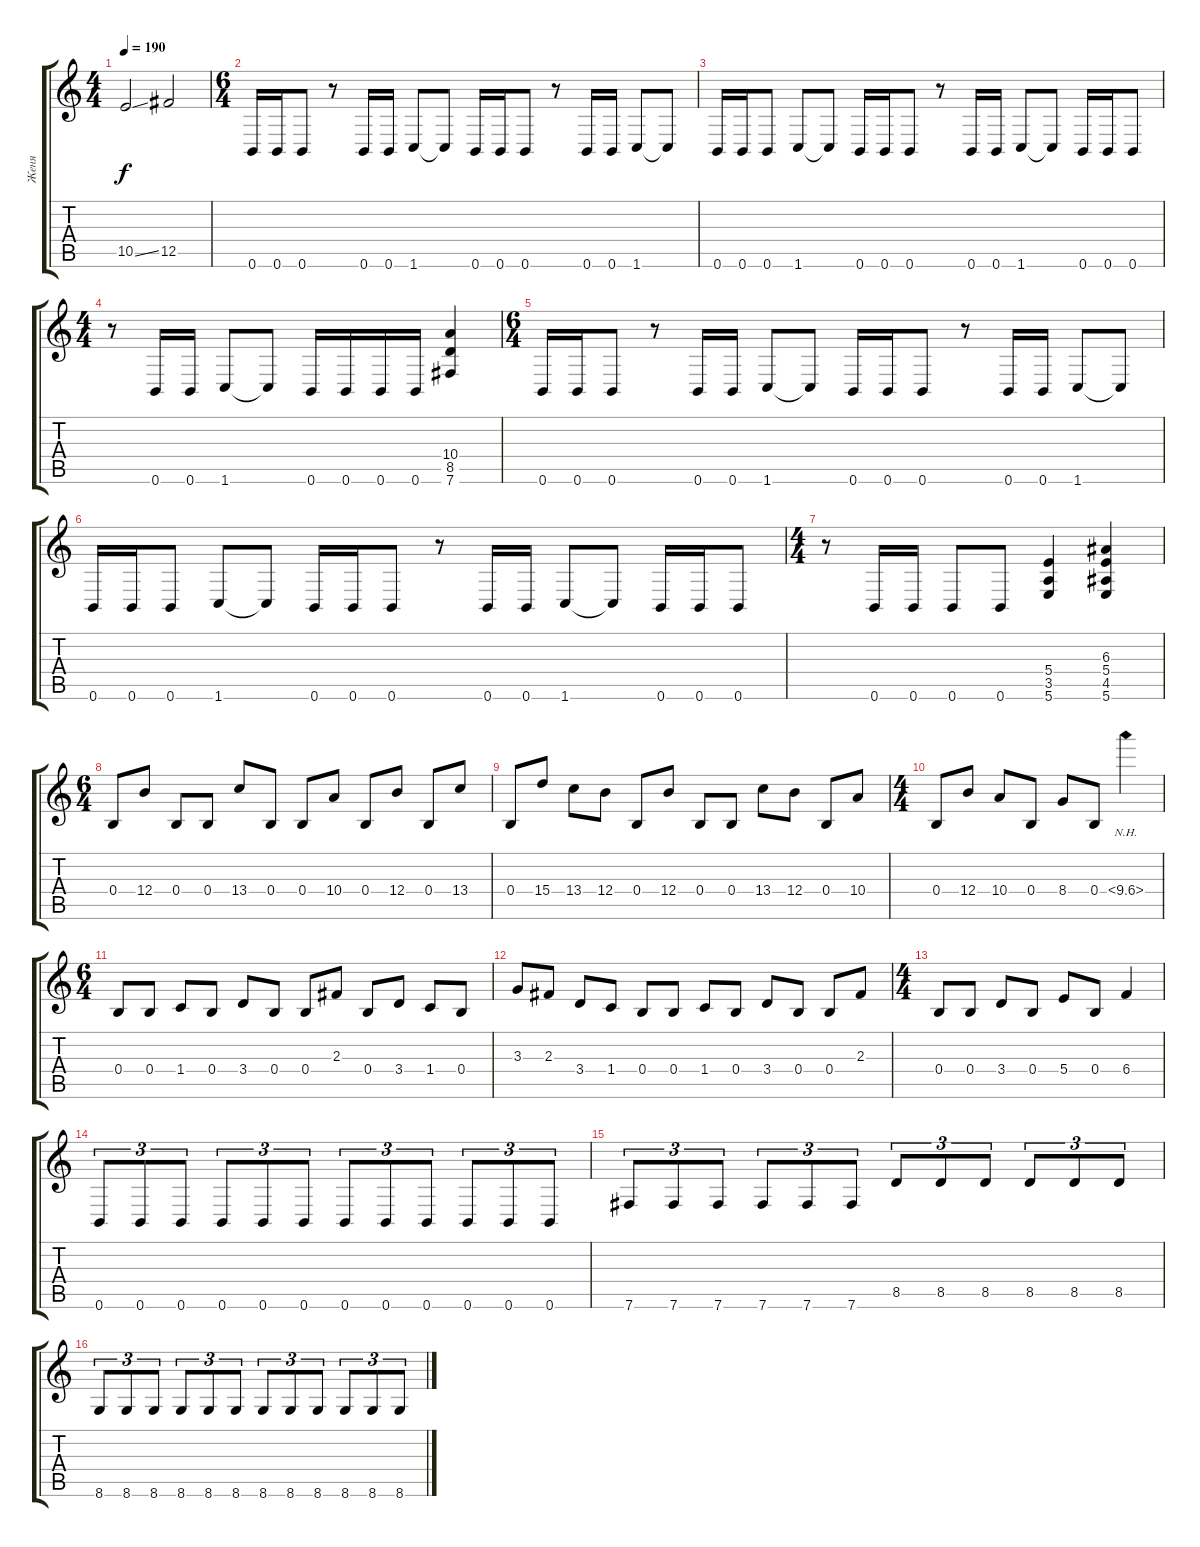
\track ("Женя" "Женя") {instrument distortionguitar}
\staff {score tabs}
\tuning (Db4 Ab3 E3 B2 Gb2 B1) {hide}
\ts (4 4)
\tempo 190
\clef g2
\ks c
10.5{ss}.2{dy f} 12.5.2 |
\ts (6 4)
0.6.16 0.6.16 0.6.8 r.8 0.6.16 0.6.16 1.6.8 1.6{t}.8 0.6.16 0.6.16 0.6.8 r.8 0.6.16 0.6.16 1.6.8 1.6{t}.8 |
0.6.16 0.6.16 0.6.8 1.6.8 1.6{t}.8 0.6.16 0.6.16 0.6.8 r.8 0.6.16 0.6.16 1.6.8 1.6{t}.8 0.6.16 0.6.16 0.6.8 |
\ts (4 4)
r.8 0.6.16 0.6.16 1.6.8 1.6{t}.8 0.6.16 0.6.16 0.6.16 0.6.16 (10.4 8.5 7.6).4 |
\ts (6 4)
0.6.16 0.6.16 0.6.8 r.8 0.6.16 0.6.16 1.6.8 1.6{t}.8 0.6.16 0.6.16 0.6.8 r.8 0.6.16 0.6.16 1.6.8 1.6{t}.8 |
0.6.16 0.6.16 0.6.8 1.6.8 1.6{t}.8 0.6.16 0.6.16 0.6.8 r.8 0.6.16 0.6.16 1.6.8 1.6{t}.8 0.6.16 0.6.16 0.6.8 |
\ts (4 4)
r.8 0.6.16 0.6.16 0.6.8 0.6.8 (5.4 3.5 5.6).4 (6.3 5.4 4.5 5.6).4 |
\ts (6 4)
0.4.8 12.4.8 0.4.8 0.4.8 13.4.8 0.4.8 0.4.8 10.4.8 0.4.8 12.4.8 0.4.8 13.4.8 |
0.4.8 15.4.8 13.4.8 12.4.8 0.4.8 12.4.8 0.4.8 0.4.8 13.4.8 12.4.8 0.4.8 10.4.8 |
\ts (4 4)
0.4.8 12.4.8 10.4.8 0.4.8 8.4.8 0.4.8 10.4{nh}.4{instrument guitarharmonics} |
\ts (6 4)
0.4.8{instrument distortionguitar} 0.4.8 1.4.8 0.4.8 3.4.8 0.4.8 0.4.8 2.3.8 0.4.8 3.4.8 1.4.8 0.4.8 |
3.3.8 2.3.8 3.4.8 1.4.8 0.4.8 0.4.8 1.4.8 0.4.8 3.4.8 0.4.8 0.4.8 2.3.8 |
\ts (4 4)
0.4.8 0.4.8 3.4.8 0.4.8 5.4.8 0.4.8 6.4.4 |
0.6.8{tu (3 2)} 0.6.8{tu (3 2)} 0.6.8{tu (3 2)} 0.6.8{tu (3 2)} 0.6.8{tu (3 2)} 0.6.8{tu (3 2)} 0.6.8{tu (3 2)} 0.6.8{tu (3 2)} 0.6.8{tu (3 2)} 0.6.8{tu (3 2)} 0.6.8{tu (3 2)} 0.6.8{tu (3 2)} |
7.6.8{tu (3 2)} 7.6.8{tu (3 2)} 7.6.8{tu (3 2)} 7.6.8{tu (3 2)} 7.6.8{tu (3 2)} 7.6.8{tu (3 2)} 8.5.8{tu (3 2)} 8.5.8{tu (3 2)} 8.5.8{tu (3 2)} 8.5.8{tu (3 2)} 8.5.8{tu (3 2)} 8.5.8{tu (3 2)} |
8.6.8{tu (3 2)} 8.6.8{tu (3 2)} 8.6.8{tu (3 2)} 8.6.8{tu (3 2)} 8.6.8{tu (3 2)} 8.6.8{tu (3 2)} 8.6.8{tu (3 2)} 8.6.8{tu (3 2)} 8.6.8{tu (3 2)} 8.6.8{tu (3 2)} 8.6.8{tu (3 2)} 8.6.8{tu (3 2)}
